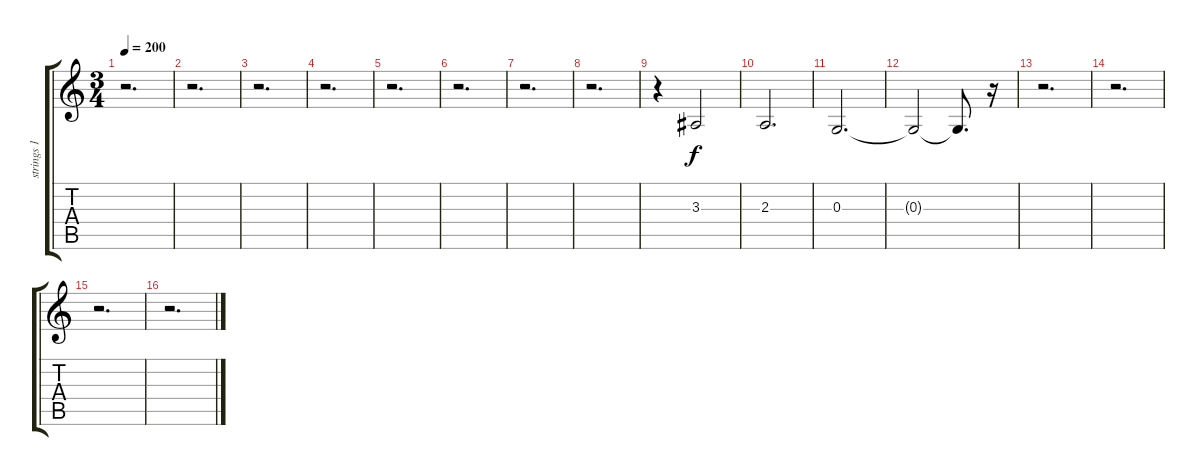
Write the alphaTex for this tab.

\track (" strings 1" " strings 1") {instrument stringensemble1}
\staff {score tabs}
\tuning (E4 B3 G3 D3 A2 E2) {hide}
\ts (3 4)
\tempo 200
\clef g2
\ks c
r.2{d dy f} |
r.2{d} |
r.2{d} |
r.2{d} |
r.2{d} |
r.2{d} |
r.2{d} |
r.2{d} |
r.4 3.3.2{balance 4} |
2.3.2{d} |
0.3.2{d} |
0.3{t}.2 0.3{t}.8{d} r.16 |
r.2{d} |
r.2{d} |
r.2{d} |
r.2{d}
